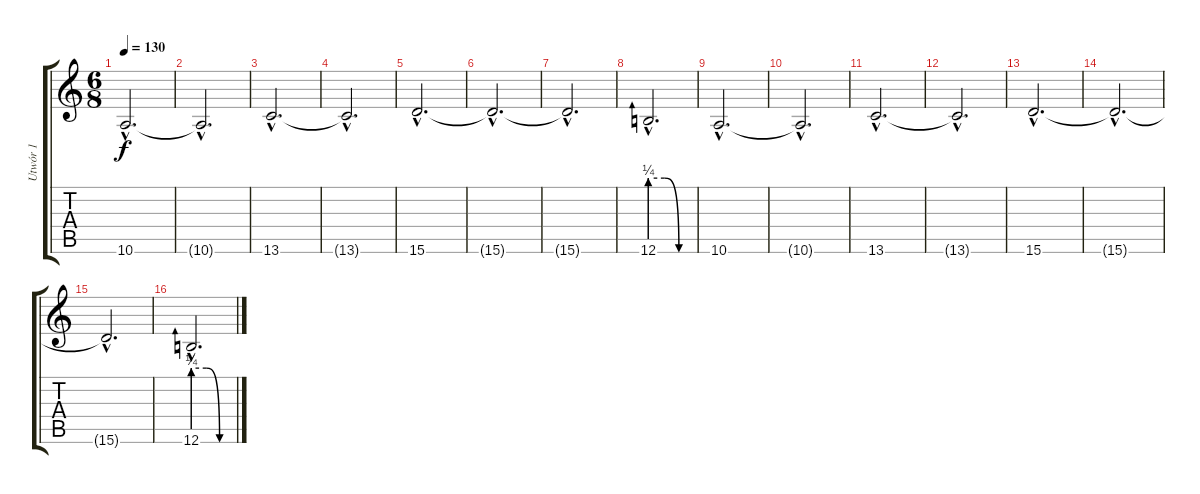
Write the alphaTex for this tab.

\track ("Utwór 1" "Utwór 1") {instrument distortionguitar}
\staff {score tabs}
\tuning (Db4 Ab3 E3 B2 Gb2 B1) {hide}
\ts (6 8)
\tempo 130
\clef g2
\ks c
10.6{hac}.2{d dy f} |
10.6{hac t}.2{d} |
13.6{hac}.2{d} |
13.6{hac t}.2{d} |
15.6{hac}.2{d} |
15.6{hac t}.2{d} |
15.6{hac t}.2{d} |
12.6{be (custom 0 1 20 1 40 0 60 0) hac}.2{d} |
10.6{hac}.2{d} |
10.6{hac t}.2{d} |
13.6{hac}.2{d} |
13.6{hac t}.2{d} |
15.6{hac}.2{d} |
15.6{hac t}.2{d} |
15.6{hac t}.2{d} |
12.6{be (custom 0 1 20 1 40 0 60 0) hac}.2{d}
